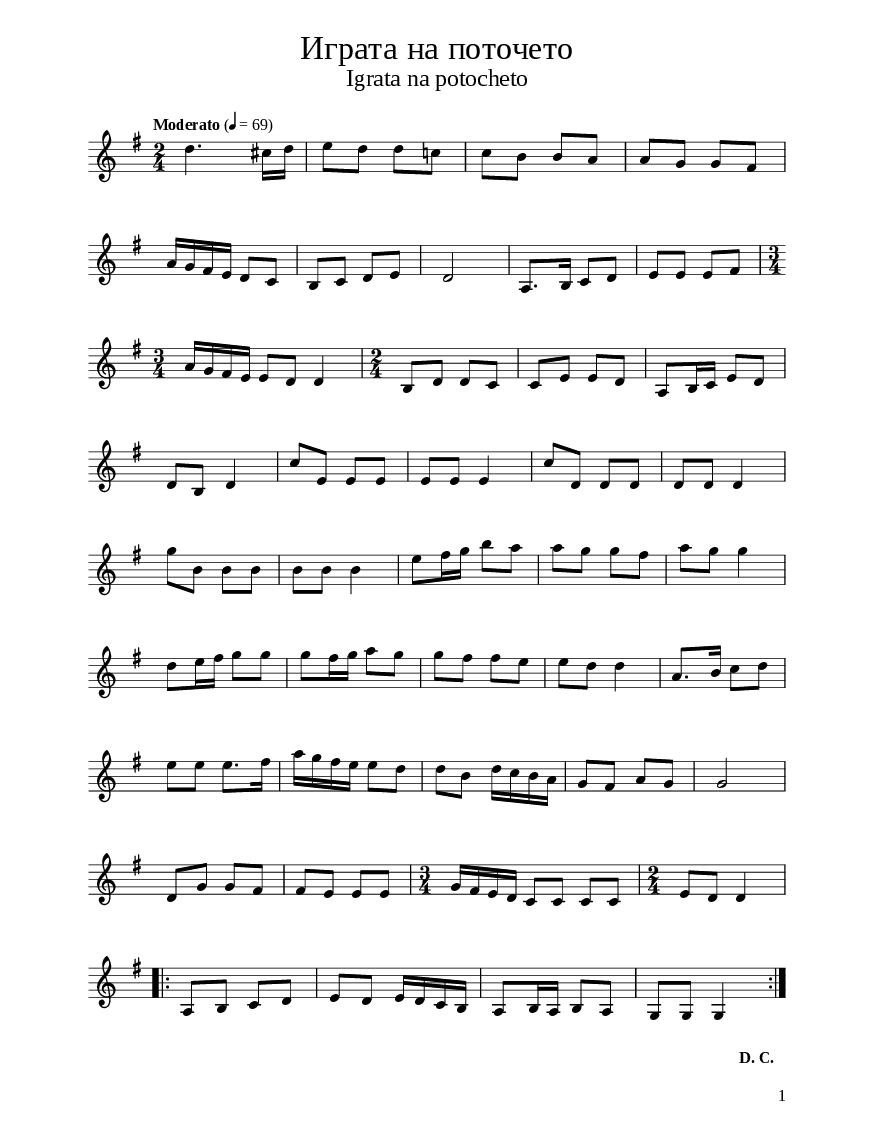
\version "2.22.1"

% include paper part and global functions
\include "include/globals.ily"

\bookpart {
  \paper {
    print-all-headers = ##t
    print-page-number = ##t
    print-first-page-number = ##t

    % put page numbers on the bottom
    oddHeaderMarkup = \markup ""
    evenHeaderMarkup = \markup ""
    oddFooterMarkup = \markup
    \fill-line {
      ""
      \on-the-fly #print-page-number-check-first \fromproperty #'page:page-number-string
    }
    evenFooterMarkup = \markup
    \fill-line {
      \on-the-fly #print-page-number-check-first \fromproperty #'page:page-number-string
      ""
    }

    left-margin = 1.5\cm
    right-margin = 1.5\cm
    top-margin = 1.6\cm
    bottom-margin = 1.2\cm
    ragged-bottom = ##t % do not spread the staves to fill the whole vertical space

    % change distance between staves
    system-system-spacing =
    #'((basic-distance . 10.5)
       (minimum-distance . 6)
       (padding . 1)
       (stretchability . 10.5))
  }

  \header {
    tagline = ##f
  }

  \score {
    \include "include/score-layout.ily"

    \new Voice \absolute {
      \clef treble
      \key g \major
      \time 2/4
      \tempoFunc "Moderato" 4 "69"
      %\autoBeamOff
      d''4. cis''16 d''16 | % 2
      e''8 d''8 d''8 c''!8 | % 3
      c''8 b'8 b'8 a'8 | % 4
      a'8 g'8 g'8 fis'8 \break | % 5
      a'16 g'16 fis'16 e'16 d'8 c'8 | % 6
      b8 c'8 d'8 e'8 | % 7
      d'2 | % 8
      a8. b16 c'8 d'8 | % 9
      e'8 e'8 e'8 fis'8 \break

      \time 3/4  a'16 g'16 fis'16 e'16 e'8 d'8 d'4 | % 11
      \time 2/4  b8 d'8 d'8 c'8 | % 12
      c'8 e'8 e'8 d'8 | % 13
      a8 b16 c'16 e'8 d'8 \break | % 14
      d'8 b8 d'4 | % 15
      c''8 e'8 e'8 e'8 | % 16
      e'8 e'8 e'4 | % 17
      c''8 d'8 d'8 d'8 | % 18
      d'8 d'8 d'4 \break | % 19
      g''8 b'8 b'8 b'8 |
      b'8 b'8 b'4 | % 21
      e''8 fis''16 g''16 b''8 a''8 | % 22
      a''8 g''8 g''8 fis''8 | % 23
      a''8 g''8 g''4 \break | % 24
      d''8 e''16 fis''16 g''8 g''8 | % 25
      g''8 fis''16 g''16 a''8 g''8 | % 26
      g''8 fis''8 fis''8 e''8 | % 27
      e''8 d''8 d''4 | % 28
      a'8. b'16 c''8 d''8 \break | % 29
      e''8 e''8 e''8. fis''16 |
      a''16 g''16 fis''16 e''16 e''8 d''8 | % 31
      d''8 b'8 d''16 c''16 b'16 a'16 | % 32
      g'8 fis'8 a'8 g'8 | % 33
      g'2 \break | % 34
      d'8 g'8 g'8 fis'8 | % 35
      fis'8 e'8 e'8 e'8 | % 36
      \time 3/4  g'16 fis'16 e'16 d'16 \autoBeamOff c'8 [c'8] c'8 [c'8] | \autoBeamOn % 37 
      \time 2/4  e'8 d'8 d'4 \break | % 38
      \repeat volta 2 {
        a8 b8 c'8 d'8 | % 39
        e'8 d'8 e'16 d'16 c'16 b16 |
        a8 b16 a16 b8 a8 | % 41
        g8 g8 g4
      }
    }

    %\addlyrics {}
    %\addlyrics {}

    \header {
      title = \titleFunc "Играта на поточето" "Igrata na potocheto"
    }

    \midi{}

  } % score

  \markup \dc-one "D. C."

  % include foreign translation(s) of the song
 % \include "lyrics_de/000_empty_template_lyrics_de.ly"

} % bookpart

% Più mosso
%
